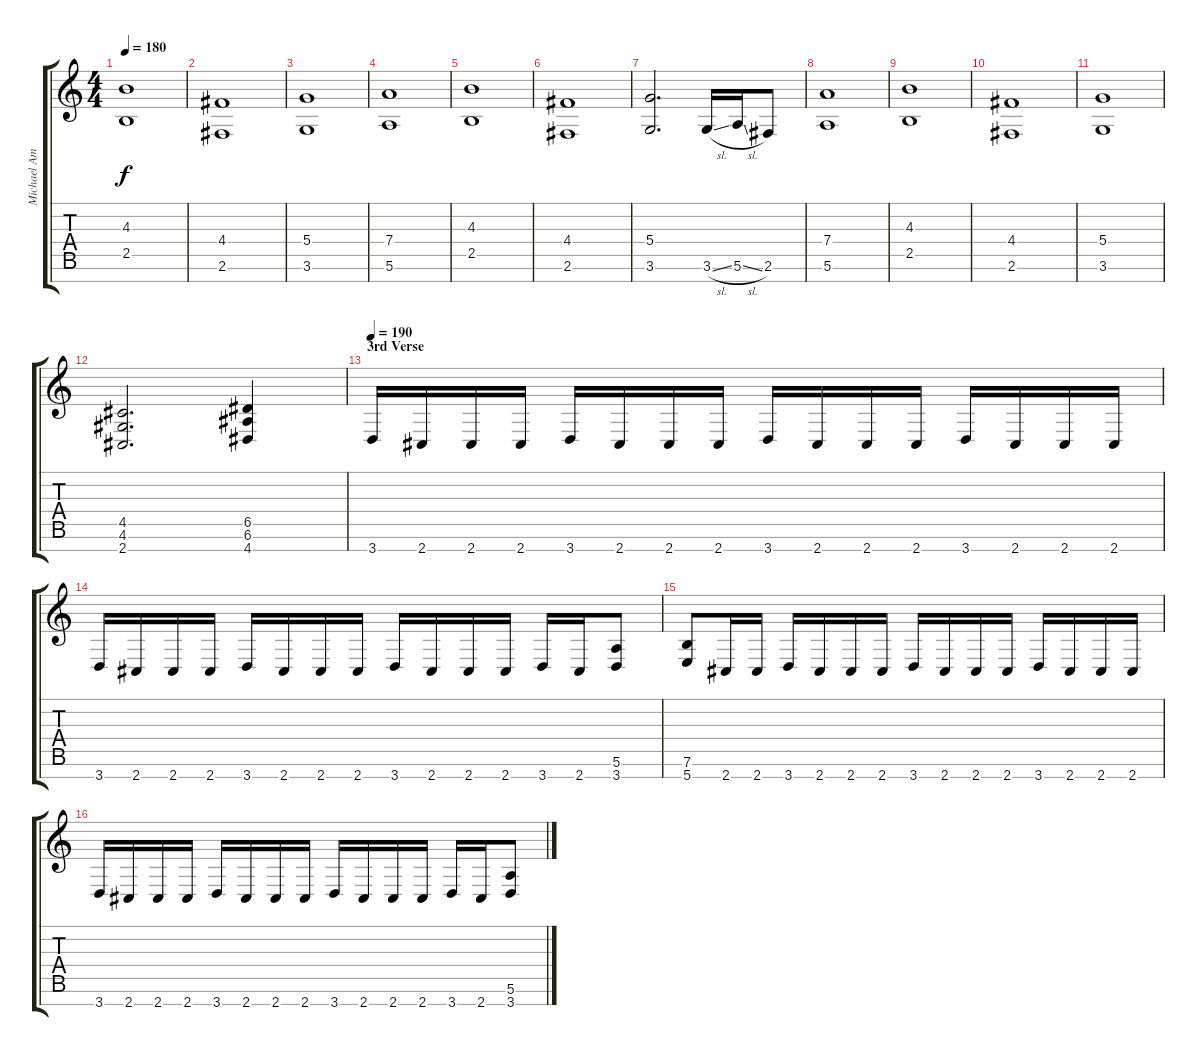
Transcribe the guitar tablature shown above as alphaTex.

\track ("Michael Amott" "Michael Am") {instrument distortionguitar}
\staff {score tabs}
\tuning (E4 B3 G3 D3 A2 E2 B1) {hide}
\ts (4 4)
\tempo 180
\clef g2
\ks c
(4.3 2.5).1{dy f} |
(4.4 2.6).1 |
(5.4 3.6).1 |
(7.4 5.6).1 |
(4.3 2.5).1 |
(4.4 2.6).1 |
(5.4 3.6).2{d} 3.6{sl}.16 5.6{sl}.16 2.6.8 |
(7.4 5.6).1 |
(4.3 2.5).1 |
(4.4 2.6).1 |
(5.4 3.6).1 |
(4.5 4.6 2.7).2{d} (6.5 6.6 4.7).4 |
\section ("" "3rd Verse")
\tempo 190
3.7.16 2.7.16 2.7.16 2.7.16 3.7.16 2.7.16 2.7.16 2.7.16 3.7.16 2.7.16 2.7.16 2.7.16 3.7.16 2.7.16 2.7.16 2.7.16 |
3.7.16 2.7.16 2.7.16 2.7.16 3.7.16 2.7.16 2.7.16 2.7.16 3.7.16 2.7.16 2.7.16 2.7.16 3.7.16 2.7.16 (5.6 3.7).8 |
(7.6 5.7).8 2.7.16 2.7.16 3.7.16 2.7.16 2.7.16 2.7.16 3.7.16 2.7.16 2.7.16 2.7.16 3.7.16 2.7.16 2.7.16 2.7.16 |
3.7.16 2.7.16 2.7.16 2.7.16 3.7.16 2.7.16 2.7.16 2.7.16 3.7.16 2.7.16 2.7.16 2.7.16 3.7.16 2.7.16 (5.6 3.7).8
